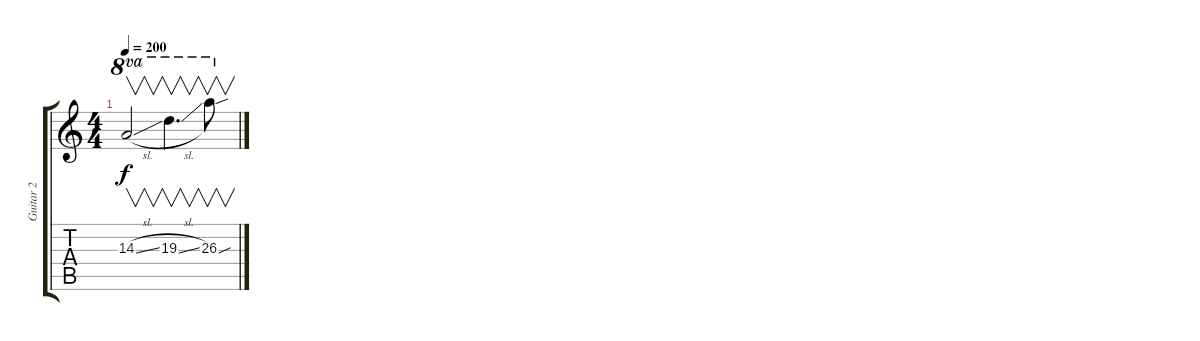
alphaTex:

\track ("Guitar 2" "Guitar 2") {instrument overdrivenguitar}
\staff {score tabs}
\tuning (E4 B3 G3 D3 A2 E2) {hide}
\ts (4 4)
\tempo 200
\clef g2
\ks c
14.3{sl}.2{v ot 8va dy f} 19.3{sl}.4{v d ot 8va} 26.3{sou}.8{v ot 8va}
